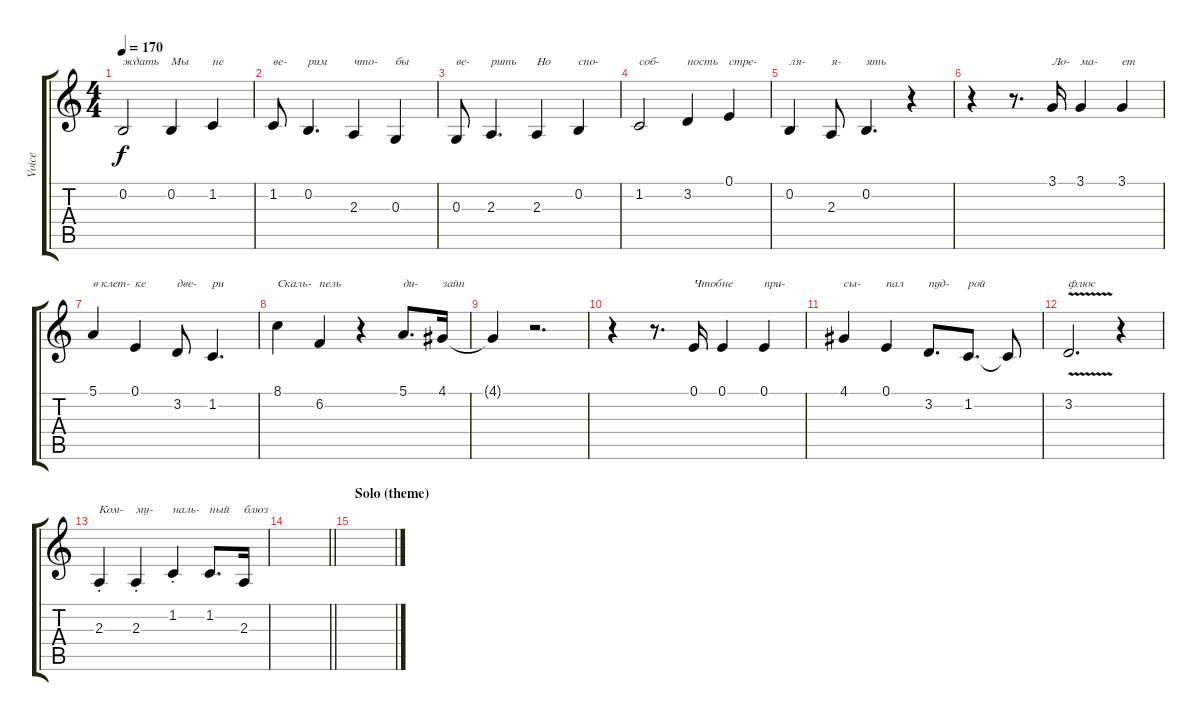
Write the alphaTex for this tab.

\track ("Voice" "Voice") {instrument altosax}
\staff {score tabs}
\tuning (E4 B3 G3 D3 A2 E2) {hide}
\ts (4 4)
\tempo 170
\clef g2
\ks aminor
0.2.2{txt "ждать" dy f} 0.2.4{txt "Мы"} 1.2.4{txt "не"} |
1.2.8{txt "ве-"} 0.2.4{d txt "рим"} 2.3.4{txt "что-"} 0.3.4{txt "бы"} |
0.3.8{txt "ве-"} 2.3.4{d txt "рить"} 2.3.4{txt "Но"} 0.2.4{txt "спо-"} |
1.2.2{txt "соб-"} 3.2.4{txt "ность"} 0.1.4{txt "стре-"} |
0.2.4{txt "ля-"} 2.3.8{txt "я-"} 0.2.4{d txt "ять"} r.4 |
r.4 r.8{d} 3.1.16{txt "Ло-"} 3.1.4{txt "ма-"} 3.1.4{txt "ет"} |
5.1.4{txt "в клет-"} 0.1.4{txt "ке"} 3.2.8{txt "две-"} 1.2.4{d txt "ри"} |
8.1.4{txt "Скаль-"} 6.2.4{txt "пель"} r.4 5.1.8{d txt "ди-"} 4.1.16{txt "зайн"} |
4.1{t}.4 r.2{d} |
r.4 r.8{d} 0.1.16{txt "Чтоб"} 0.1.4{txt "не"} 0.1.4{txt "при-"} |
4.1.4{txt "сы-"} 0.1.4{txt "пал"} 3.2.8{d txt "пуд-"} 1.2.8{d txt "рой"} 1.2{t}.8 |
3.2{v}.2{d txt "флюс"} r.4 |
2.3{st}.4{txt "Ком-"} 2.3{st}.4{txt "му-"} 1.2{st}.4{txt "наль-"} 1.2.8{d txt "ный"} 2.3.16{txt "блюз"} |
\barLineRight lightlight
|
\section ("" "Solo (theme)")
